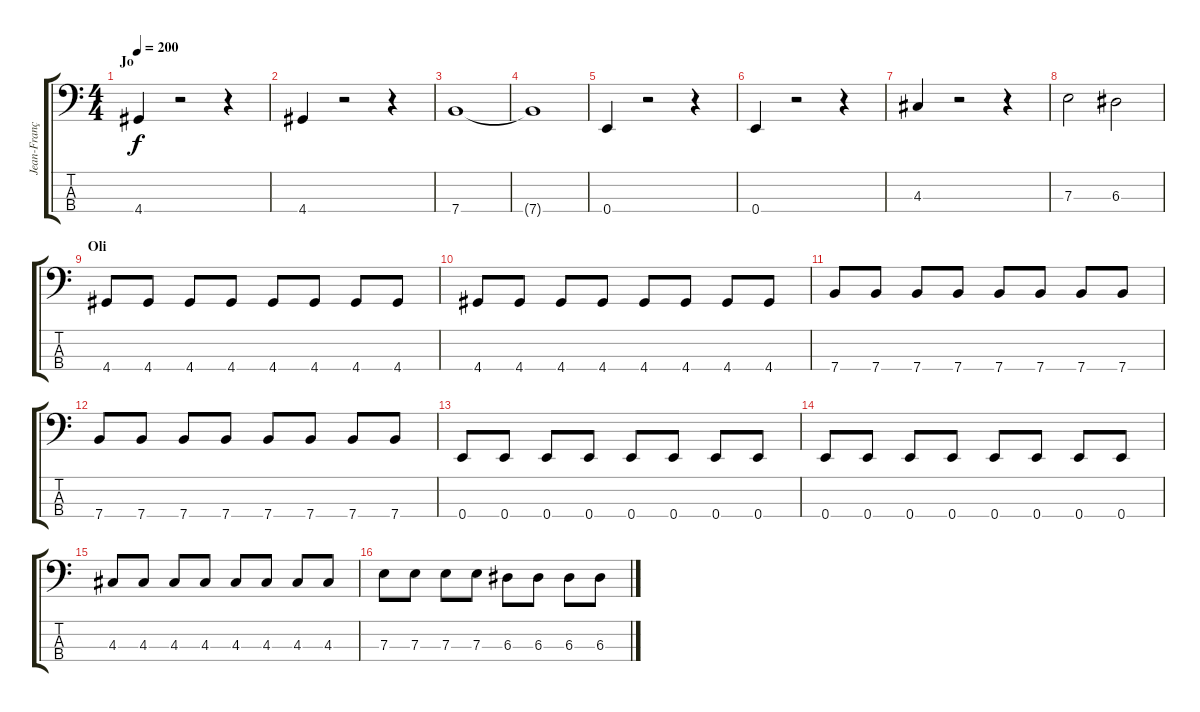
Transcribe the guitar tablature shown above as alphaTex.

\track ("Jean-François Paré" "Jean-Franç") {instrument electricbasspick}
\staff {score tabs}
\tuning (G2 D2 A1 E1) {hide}
\ts (4 4)
\section ("" "Jo")
\tempo 200
\clef f4
\ks c
4.4.4{dy f} r.2 r.4 |
4.4.4 r.2 r.4 |
7.4.1 |
7.4{t}.1 |
0.4.4 r.2 r.4 |
0.4.4 r.2 r.4 |
4.3.4 r.2 r.4 |
7.3.2 6.3.2 |
\section ("" "Oli")
4.4.8 4.4.8 4.4.8 4.4.8 4.4.8 4.4.8 4.4.8 4.4.8 |
4.4.8 4.4.8 4.4.8 4.4.8 4.4.8 4.4.8 4.4.8 4.4.8 |
7.4.8 7.4.8 7.4.8 7.4.8 7.4.8 7.4.8 7.4.8 7.4.8 |
7.4.8 7.4.8 7.4.8 7.4.8 7.4.8 7.4.8 7.4.8 7.4.8 |
0.4.8 0.4.8 0.4.8 0.4.8 0.4.8 0.4.8 0.4.8 0.4.8 |
0.4.8 0.4.8 0.4.8 0.4.8 0.4.8 0.4.8 0.4.8 0.4.8 |
4.3.8 4.3.8 4.3.8 4.3.8 4.3.8 4.3.8 4.3.8 4.3.8 |
7.3.8 7.3.8 7.3.8 7.3.8 6.3.8 6.3.8 6.3.8 6.3.8
